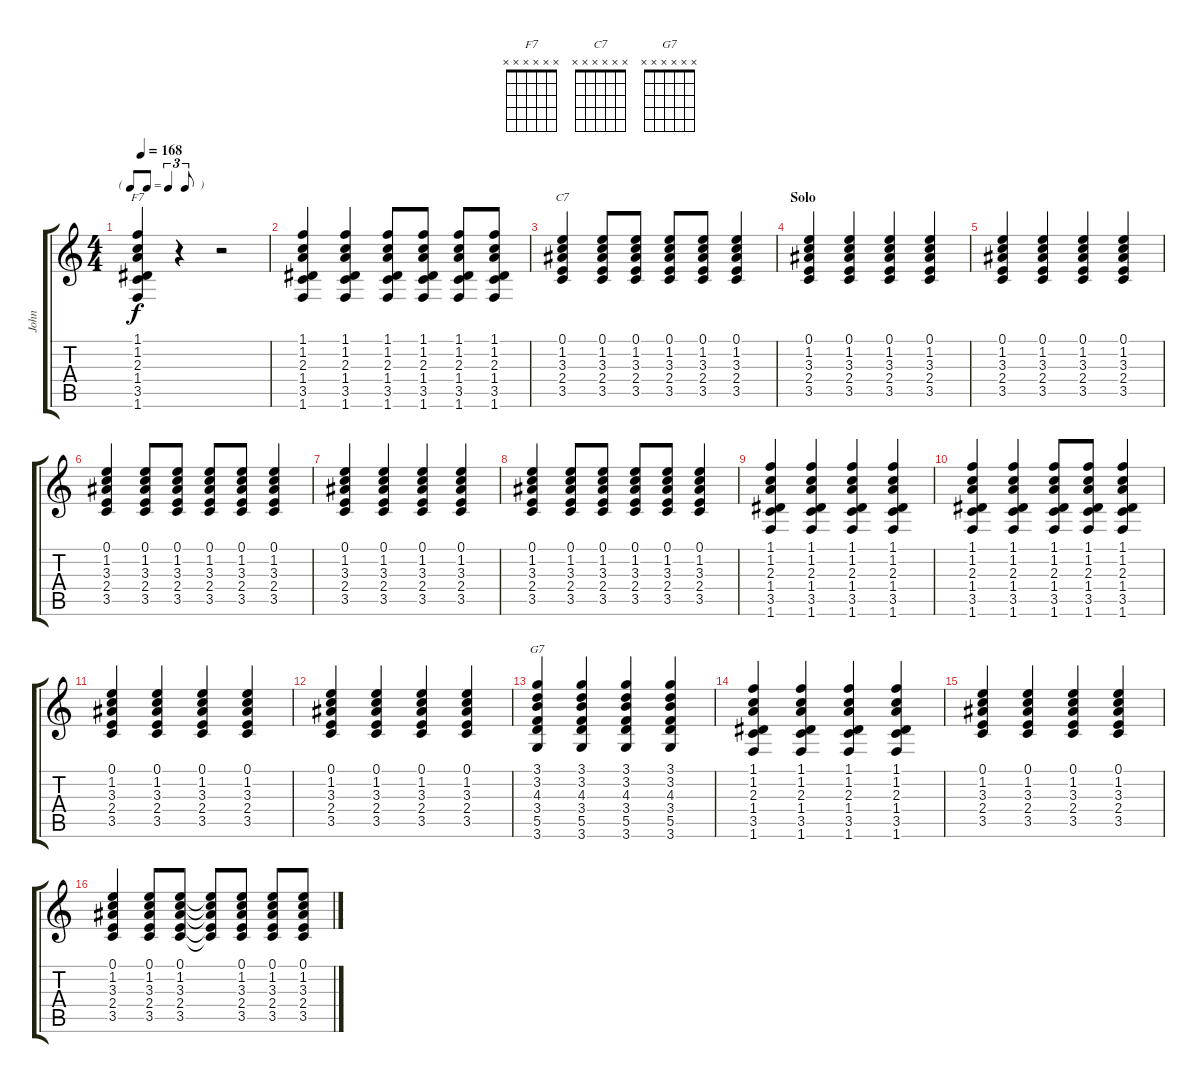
\track ("John" "John") {instrument electricguitarclean}
\staff {score tabs}
\tuning (E4 B3 G3 D3 A2 E2) {hide}
\chord ("F7" x x x x x x) {firstfret 0}
\chord ("C7" x x x x x x) {firstfret 0}
\chord ("G7" x x x x x x) {firstfret 0}
\ts (4 4)
\tf triplet8th
\tempo 168
\clef g2
\ks c
(1.1 1.2 2.3 1.4 3.5 1.6).4{ch "F7" dy f} r.4 r.2 |
(1.1 1.2 2.3 1.4 3.5 1.6).4 (1.1 1.2 2.3 1.4 3.5 1.6).4 (1.1 1.2 2.3 1.4 3.5 1.6).8 (1.1 1.2 2.3 1.4 3.5 1.6).8 (1.1 1.2 2.3 1.4 3.5 1.6).8 (1.1 1.2 2.3 1.4 3.5 1.6).8 |
(0.1 1.2 3.3 2.4 3.5).4{ch "C7"} (0.1 1.2 3.3 2.4 3.5).8 (0.1 1.2 3.3 2.4 3.5).8 (0.1 1.2 3.3 2.4 3.5).8 (0.1 1.2 3.3 2.4 3.5).8 (0.1 1.2 3.3 2.4 3.5).4 |
\section ("" "Solo")
(0.1 1.2 3.3 2.4 3.5).4 (0.1 1.2 3.3 2.4 3.5).4 (0.1 1.2 3.3 2.4 3.5).4 (0.1 1.2 3.3 2.4 3.5).4 |
(0.1 1.2 3.3 2.4 3.5).4 (0.1 1.2 3.3 2.4 3.5).4 (0.1 1.2 3.3 2.4 3.5).4 (0.1 1.2 3.3 2.4 3.5).4 |
(0.1 1.2 3.3 2.4 3.5).4 (0.1 1.2 3.3 2.4 3.5).8 (0.1 1.2 3.3 2.4 3.5).8 (0.1 1.2 3.3 2.4 3.5).8 (0.1 1.2 3.3 2.4 3.5).8 (0.1 1.2 3.3 2.4 3.5).4 |
(0.1 1.2 3.3 2.4 3.5).4 (0.1 1.2 3.3 2.4 3.5).4 (0.1 1.2 3.3 2.4 3.5).4 (0.1 1.2 3.3 2.4 3.5).4 |
(0.1 1.2 3.3 2.4 3.5).4 (0.1 1.2 3.3 2.4 3.5).8 (0.1 1.2 3.3 2.4 3.5).8 (0.1 1.2 3.3 2.4 3.5).8 (0.1 1.2 3.3 2.4 3.5).8 (0.1 1.2 3.3 2.4 3.5).4 |
(1.1 1.2 2.3 1.4 3.5 1.6).4 (1.1 1.2 2.3 1.4 3.5 1.6).4 (1.1 1.2 2.3 1.4 3.5 1.6).4 (1.1 1.2 2.3 1.4 3.5 1.6).4 |
(1.1 1.2 2.3 1.4 3.5 1.6).4 (1.1 1.2 2.3 1.4 3.5 1.6).4 (1.1 1.2 2.3 1.4 3.5 1.6).8 (1.1 1.2 2.3 1.4 3.5 1.6).8 (1.1 1.2 2.3 1.4 3.5 1.6).4 |
(0.1 1.2 3.3 2.4 3.5).4 (0.1 1.2 3.3 2.4 3.5).4 (0.1 1.2 3.3 2.4 3.5).4 (0.1 1.2 3.3 2.4 3.5).4 |
(0.1 1.2 3.3 2.4 3.5).4 (0.1 1.2 3.3 2.4 3.5).4 (0.1 1.2 3.3 2.4 3.5).4 (0.1 1.2 3.3 2.4 3.5).4 |
(3.1 3.2 4.3 3.4 5.5 3.6).4{ch "G7"} (3.1 3.2 4.3 3.4 5.5 3.6).4 (3.1 3.2 4.3 3.4 5.5 3.6).4 (3.1 3.2 4.3 3.4 5.5 3.6).4 |
(1.1 1.2 2.3 1.4 3.5 1.6).4 (1.1 1.2 2.3 1.4 3.5 1.6).4 (1.1 1.2 2.3 1.4 3.5 1.6).4 (1.1 1.2 2.3 1.4 3.5 1.6).4 |
(0.1 1.2 3.3 2.4 3.5).4 (0.1 1.2 3.3 2.4 3.5).4 (0.1 1.2 3.3 2.4 3.5).4 (0.1 1.2 3.3 2.4 3.5).4 |
(0.1 1.2 3.3 2.4 3.5).4 (0.1 1.2 3.3 2.4 3.5).8 (0.1 1.2 3.3 2.4 3.5).8 (0.1{t} 1.2{t} 3.3{t} 2.4{t} 3.5{t}).8 (0.1 1.2 3.3 2.4 3.5).8 (0.1 1.2 3.3 2.4 3.5).8 (0.1 1.2 3.3 2.4 3.5).8
